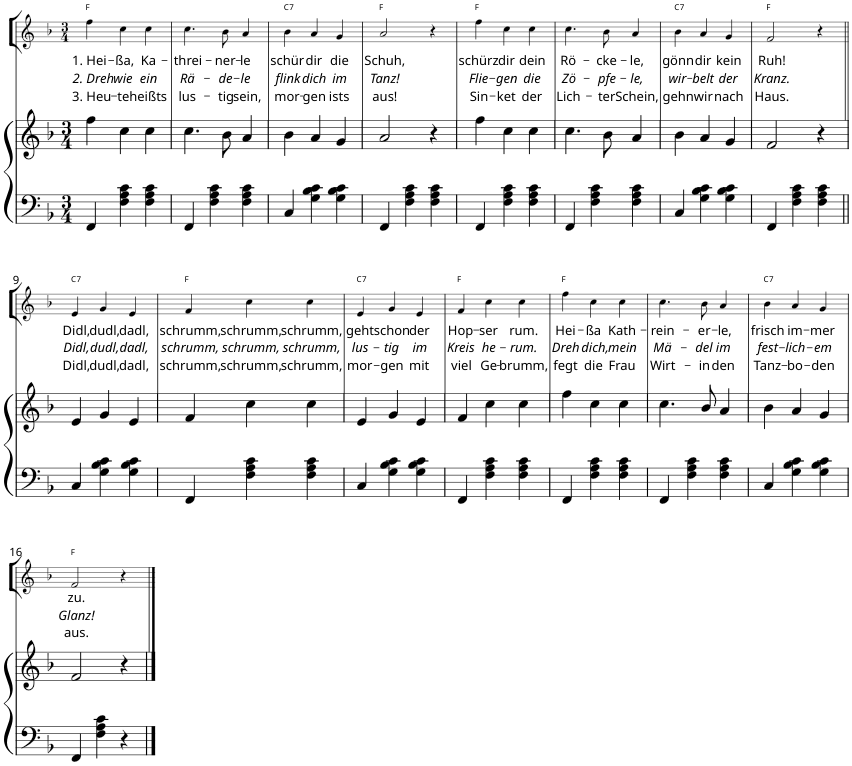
**kern	**kern	**kern	**text	**text	**text	**harte
*part2	*part2	*part1	*part1	*part1	*part1	*part1
*staff3	*staff2	*staff1	*staff1	*staff1	*staff1	*
*I"Piano	*	*I"P1	*	*	*	*
*I'Pno	*	*	*	*	*	*
*	*	*stria5	*	*	*	*
*clefF4	*clefG2	*clefG2	*	*	*	*
*k[b-]	*k[b-]	*k[b-]	*	*	*	*
*M3/4	*M3/4	*M3/4	*	*	*	*
=1	=1	=1	=1	=1	=1	=1
!	!	!	!LO:LY:b	!LO:LY:b	!LO:LY:b	!
4FF/	4ff\	4ff\	1. Hei-	2. Dreh	3. Heu-	F:maj
!	!	!	!LO:LY:b	!LO:LY:b	!LO:LY:b	!
4F\ 4A\ 4c\	4cc\	4cc\	-ßa,	wie	-te	.
!	!	!	!LO:LY:b	!LO:LY:b	!LO:LY:b	!
4F\ 4A\ 4c\	4cc\	4cc\	Ka-	ein	heißts	.
=2	=2	=2	=2	=2	=2	=2
!	!	!	!LO:LY:b	!LO:LY:b	!LO:LY:b	!
4FF/	4.cc\	4.cc\	-threi-	Rä-	lus-	.
4F\ 4A\ 4c\	.	.	.	.	.	.
!	!	!	!LO:LY:b	!LO:LY:b	!LO:LY:b	!
.	8b-\	8b-\	-ner-	-de-	-tig	.
!	!	!	!LO:LY:b	!LO:LY:b	!LO:LY:b	!
4F\ 4A\ 4c\	4a/	4a/	-le	-le	sein,	.
=3	=3	=3	=3	=3	=3	=3
!	!	!	!LO:LY:b	!LO:LY:b	!LO:LY:b	!LO:H:kt=7
4C/	4b-\	4b-\	schür	flink	mor-	C:7
!	!	!	!LO:LY:b	!LO:LY:b	!LO:LY:b	!
4G\ 4B-\ 4c\	4a/	4a/	dir	dich	-gen	.
!	!	!	!LO:LY:b	!LO:LY:b	!LO:LY:b	!
4G\ 4B-\ 4c\	4g/	4g/	die	im	ists	.
=4	=4	=4	=4	=4	=4	=4
!	!	!	!LO:LY:b	!LO:LY:b	!LO:LY:b	!
4FF/	2a/	2a/	Schuh,	Tanz!	aus!	F:maj
4F\ 4A\ 4c\	.	.	.	.	.	.
4F\ 4A\ 4c\	4r	4r	.	.	.	.
=5	=5	=5	=5	=5	=5	=5
!	!	!	!LO:LY:b	!LO:LY:b	!LO:LY:b	!
4FF/	4ff\	4ff\	schürz	Flie-	Sin-	F:maj
!	!	!	!LO:LY:b	!LO:LY:b	!LO:LY:b	!
4F\ 4A\ 4c\	4cc\	4cc\	dir	-gen	-ket	.
!	!	!	!LO:LY:b	!LO:LY:b	!LO:LY:b	!
4F\ 4A\ 4c\	4cc\	4cc\	dein	die	der	.
=6	=6	=6	=6	=6	=6	=6
!	!	!	!LO:LY:b	!LO:LY:b	!LO:LY:b	!
4FF/	4.cc\	4.cc\	Rö-	Zö-	Lich-	.
4F\ 4A\ 4c\	.	.	.	.	.	.
!	!	!	!LO:LY:b	!LO:LY:b	!LO:LY:b	!
.	8b-\	8b-\	-cke-	-pfe-	-ter	.
!	!	!	!LO:LY:b	!LO:LY:b	!LO:LY:b	!
4F\ 4A\ 4c\	4a/	4a/	-le,	-le,	Schein,	.
=7	=7	=7	=7	=7	=7	=7
!	!	!	!LO:LY:b	!LO:LY:b	!LO:LY:b	!LO:H:kt=7
4C/	4b-\	4b-\	gönn	wir-	gehn	C:7
!	!	!	!LO:LY:b	!LO:LY:b	!LO:LY:b	!
4G\ 4B-\ 4c\	4a/	4a/	dir	-belt	wir	.
!	!	!	!LO:LY:b	!LO:LY:b	!LO:LY:b	!
4G\ 4B-\ 4c\	4g/	4g/	kein	der	nach	.
=8	=8	=8	=8	=8	=8	=8
!	!	!	!LO:LY:b	!LO:LY:b	!LO:LY:b	!
4FF/	2f/	2f/	Ruh!	Kranz.	Haus.	F:maj
4F\ 4A\ 4c\	.	.	.	.	.	.
4F\ 4A\ 4c\	4r	4r	.	.	.	.
!!LO:LB:g=z
=9||	=9||	=9||	=9||	=9||	=9||	=9||
!	!	!	!LO:LY:b	!LO:LY:b	!LO:LY:b	!LO:H:kt=7
4C/	4e/	4e/	Didl,	Didl,	Didl,	C:7
!	!	!	!LO:LY:b	!LO:LY:b	!LO:LY:b	!
4G\ 4B-\ 4c\	4g/	4g/	dudl,	dudl,	dudl,	.
!	!	!	!LO:LY:b	!LO:LY:b	!LO:LY:b	!
4G\ 4B-\ 4c\	4e/	4e/	dadl,	dadl,	dadl,	.
=10	=10	=10	=10	=10	=10	=10
!	!	!	!LO:LY:b	!LO:LY:b	!LO:LY:b	!
4FF/	4f/	4f/	schrumm,	schrumm,	schrumm,	F:maj
!	!	!	!LO:LY:b	!LO:LY:b	!LO:LY:b	!
4F\ 4A\ 4c\	4cc\	4cc\	schrumm,	schrumm,	schrumm,	.
!	!	!	!LO:LY:b	!LO:LY:b	!LO:LY:b	!
4F\ 4A\ 4c\	4cc\	4cc\	schrumm,	schrumm,	schrumm,	.
=11	=11	=11	=11	=11	=11	=11
!	!	!	!LO:LY:b	!LO:LY:b	!LO:LY:b	!LO:H:kt=7
4C/	4e/	4e/	geht	lus-	mor-	C:7
!	!	!	!LO:LY:b	!LO:LY:b	!LO:LY:b	!
4G\ 4B-\ 4c\	4g/	4g/	schon	-tig	-gen	.
!	!	!	!LO:LY:b	!LO:LY:b	!LO:LY:b	!
4G\ 4B-\ 4c\	4e/	4e/	der	im	mit	.
=12	=12	=12	=12	=12	=12	=12
!	!	!	!LO:LY:b	!LO:LY:b	!LO:LY:b	!
4FF/	4f/	4f/	Hop-	Kreis	viel	F:maj
!	!	!	!LO:LY:b	!LO:LY:b	!LO:LY:b	!
4F\ 4A\ 4c\	4cc\	4cc\	-ser	he-	Ge-	.
!	!	!	!LO:LY:b	!LO:LY:b	!LO:LY:b	!
4F\ 4A\ 4c\	4cc\	4cc\	rum.	-rum.	-brumm,	.
=13	=13	=13	=13	=13	=13	=13
!	!	!	!LO:LY:b	!LO:LY:b	!LO:LY:b	!
4FF/	4ff\	4ff\	Hei-	Dreh	fegt	F:maj
!	!	!	!LO:LY:b	!LO:LY:b	!LO:LY:b	!
4F\ 4A\ 4c\	4cc\	4cc\	-ßa	dich,	die	.
!	!	!	!LO:LY:b	!LO:LY:b	!LO:LY:b	!
4F\ 4A\ 4c\	4cc\	4cc\	Kath-	mein	Frau	.
=14	=14	=14	=14	=14	=14	=14
!	!	!	!LO:LY:b	!LO:LY:b	!LO:LY:b	!
4FF/	4.cc\	4.cc\	-rein-	Mä-	Wirt-	.
4F\ 4A\ 4c\	.	.	.	.	.	.
!	!	!	!LO:LY:b	!LO:LY:b	!LO:LY:b	!
.	8b-/	8b-\	-er-	-del	-in	.
!	!	!	!LO:LY:b	!LO:LY:b	!LO:LY:b	!
4F\ 4A\ 4c\	4a/	4a/	-le,	im	den	.
=15	=15	=15	=15	=15	=15	=15
!	!	!	!LO:LY:b	!LO:LY:b	!LO:LY:b	!LO:H:kt=7
4C/	4b-\	4b-\	frisch	fest-	Tanz-	C:7
!	!	!	!LO:LY:b	!LO:LY:b	!LO:LY:b	!
4G\ 4B-\ 4c\	4a/	4a/	im-	-lich-	-bo-	.
!	!	!	!LO:LY:b	!LO:LY:b	!LO:LY:b	!
4G\ 4B-\ 4c\	4g/	4g/	-mer	-em	-den	.
!!LO:LB:g=z
=16	=16	=16	=16	=16	=16	=16
!	!	!	!LO:LY:b	!LO:LY:b	!LO:LY:b	!
4FF/	2f/	2f/	zu.	Glanz!	aus.	F:maj
4F\ 4A\ 4c\	.	.	.	.	.	.
4r	4r	4r	.	.	.	.
==	==	==	==	==	==	==
*-	*-	*-	*-	*-	*-	*-
